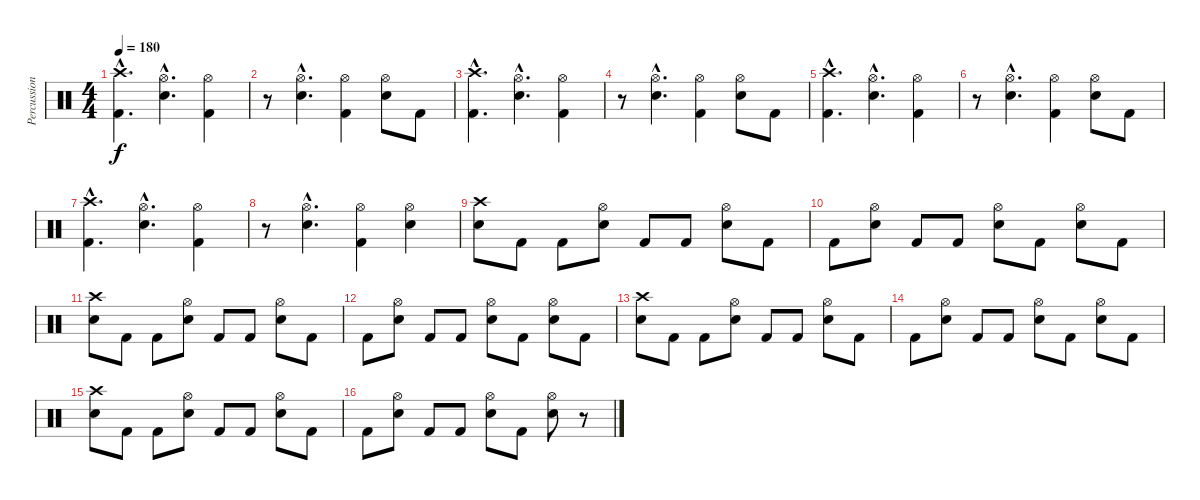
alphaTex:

\track ("Percussion" "Percussion") {instrument percussion}
\staff {score}
\articulation defaults
\ts (4 4)
\tempo 180
\clef neutral
\ks c
("Crash high (hit)"{hac} "Kick (hit) 2"{hac}).4{d dy f} ("Hi-Hat (open)"{hac} "Electric Snare (hit)"{hac}).4{d} ("Hi-Hat (open)" "Kick (hit) 2").4 |
r.8 ("Hi-Hat (open)"{hac} "Electric Snare (hit)"{hac}).4{d} ("Hi-Hat (open)" "Kick (hit) 2").4 ("Hi-Hat (open)" "Electric Snare (hit)").8 "Kick (hit) 2".8 |
("Crash high (hit)"{hac} "Kick (hit) 2"{hac}).4{d} ("Hi-Hat (open)"{hac} "Electric Snare (hit)"{hac}).4{d} ("Hi-Hat (open)" "Kick (hit) 2").4 |
r.8 ("Hi-Hat (open)"{hac} "Electric Snare (hit)"{hac}).4{d} ("Hi-Hat (open)" "Kick (hit) 2").4 ("Hi-Hat (open)" "Electric Snare (hit)").8 "Kick (hit) 2".8 |
("Crash high (hit)"{hac} "Kick (hit) 2"{hac}).4{d} ("Hi-Hat (open)"{hac} "Electric Snare (hit)"{hac}).4{d} ("Hi-Hat (open)" "Kick (hit) 2").4 |
r.8 ("Hi-Hat (open)"{hac} "Electric Snare (hit)"{hac}).4{d} ("Hi-Hat (open)" "Kick (hit) 2").4 ("Hi-Hat (open)" "Electric Snare (hit)").8 "Kick (hit) 2".8 |
("Crash high (hit)"{hac} "Kick (hit) 2"{hac}).4{d} ("Hi-Hat (open)"{hac} "Electric Snare (hit)"{hac}).4{d} ("Hi-Hat (open)" "Kick (hit) 2").4 |
r.8 ("Hi-Hat (open)"{hac} "Electric Snare (hit)"{hac}).4{d} ("Hi-Hat (open)" "Kick (hit) 2").4 ("Hi-Hat (open)" "Electric Snare (hit)").4 |
("Crash high (hit)" "Electric Snare (hit)").8 "Kick (hit) 2".8 "Kick (hit) 2".8 ("Hi-Hat (open)" "Electric Snare (hit)").8 "Kick (hit) 2".8 "Kick (hit) 2".8 ("Hi-Hat (open)" "Electric Snare (hit)").8 "Kick (hit) 2".8 |
"Kick (hit) 2".8 ("Hi-Hat (open)" "Electric Snare (hit)").8 "Kick (hit) 2".8 "Kick (hit) 2".8 ("Hi-Hat (open)" "Electric Snare (hit)").8 "Kick (hit) 2".8 ("Hi-Hat (open)" "Electric Snare (hit)").8 "Kick (hit) 2".8 |
("Crash high (hit)" "Electric Snare (hit)").8 "Kick (hit) 2".8 "Kick (hit) 2".8 ("Hi-Hat (open)" "Electric Snare (hit)").8 "Kick (hit) 2".8 "Kick (hit) 2".8 ("Hi-Hat (open)" "Electric Snare (hit)").8 "Kick (hit) 2".8 |
"Kick (hit) 2".8 ("Hi-Hat (open)" "Electric Snare (hit)").8 "Kick (hit) 2".8 "Kick (hit) 2".8 ("Hi-Hat (open)" "Electric Snare (hit)").8 "Kick (hit) 2".8 ("Hi-Hat (open)" "Electric Snare (hit)").8 "Kick (hit) 2".8 |
("Crash high (hit)" "Electric Snare (hit)").8 "Kick (hit) 2".8 "Kick (hit) 2".8 ("Hi-Hat (open)" "Electric Snare (hit)").8 "Kick (hit) 2".8 "Kick (hit) 2".8 ("Hi-Hat (open)" "Electric Snare (hit)").8 "Kick (hit) 2".8 |
"Kick (hit) 2".8 ("Hi-Hat (open)" "Electric Snare (hit)").8 "Kick (hit) 2".8 "Kick (hit) 2".8 ("Hi-Hat (open)" "Electric Snare (hit)").8 "Kick (hit) 2".8 ("Hi-Hat (open)" "Electric Snare (hit)").8 "Kick (hit) 2".8 |
("Crash high (hit)" "Electric Snare (hit)").8 "Kick (hit) 2".8 "Kick (hit) 2".8 ("Hi-Hat (open)" "Electric Snare (hit)").8 "Kick (hit) 2".8 "Kick (hit) 2".8 ("Hi-Hat (open)" "Electric Snare (hit)").8 "Kick (hit) 2".8 |
"Kick (hit) 2".8 ("Hi-Hat (open)" "Electric Snare (hit)").8 "Kick (hit) 2".8 "Kick (hit) 2".8 ("Hi-Hat (open)" "Electric Snare (hit)").8 "Kick (hit) 2".8 ("Hi-Hat (open)" "Electric Snare (hit)").8 r.8
